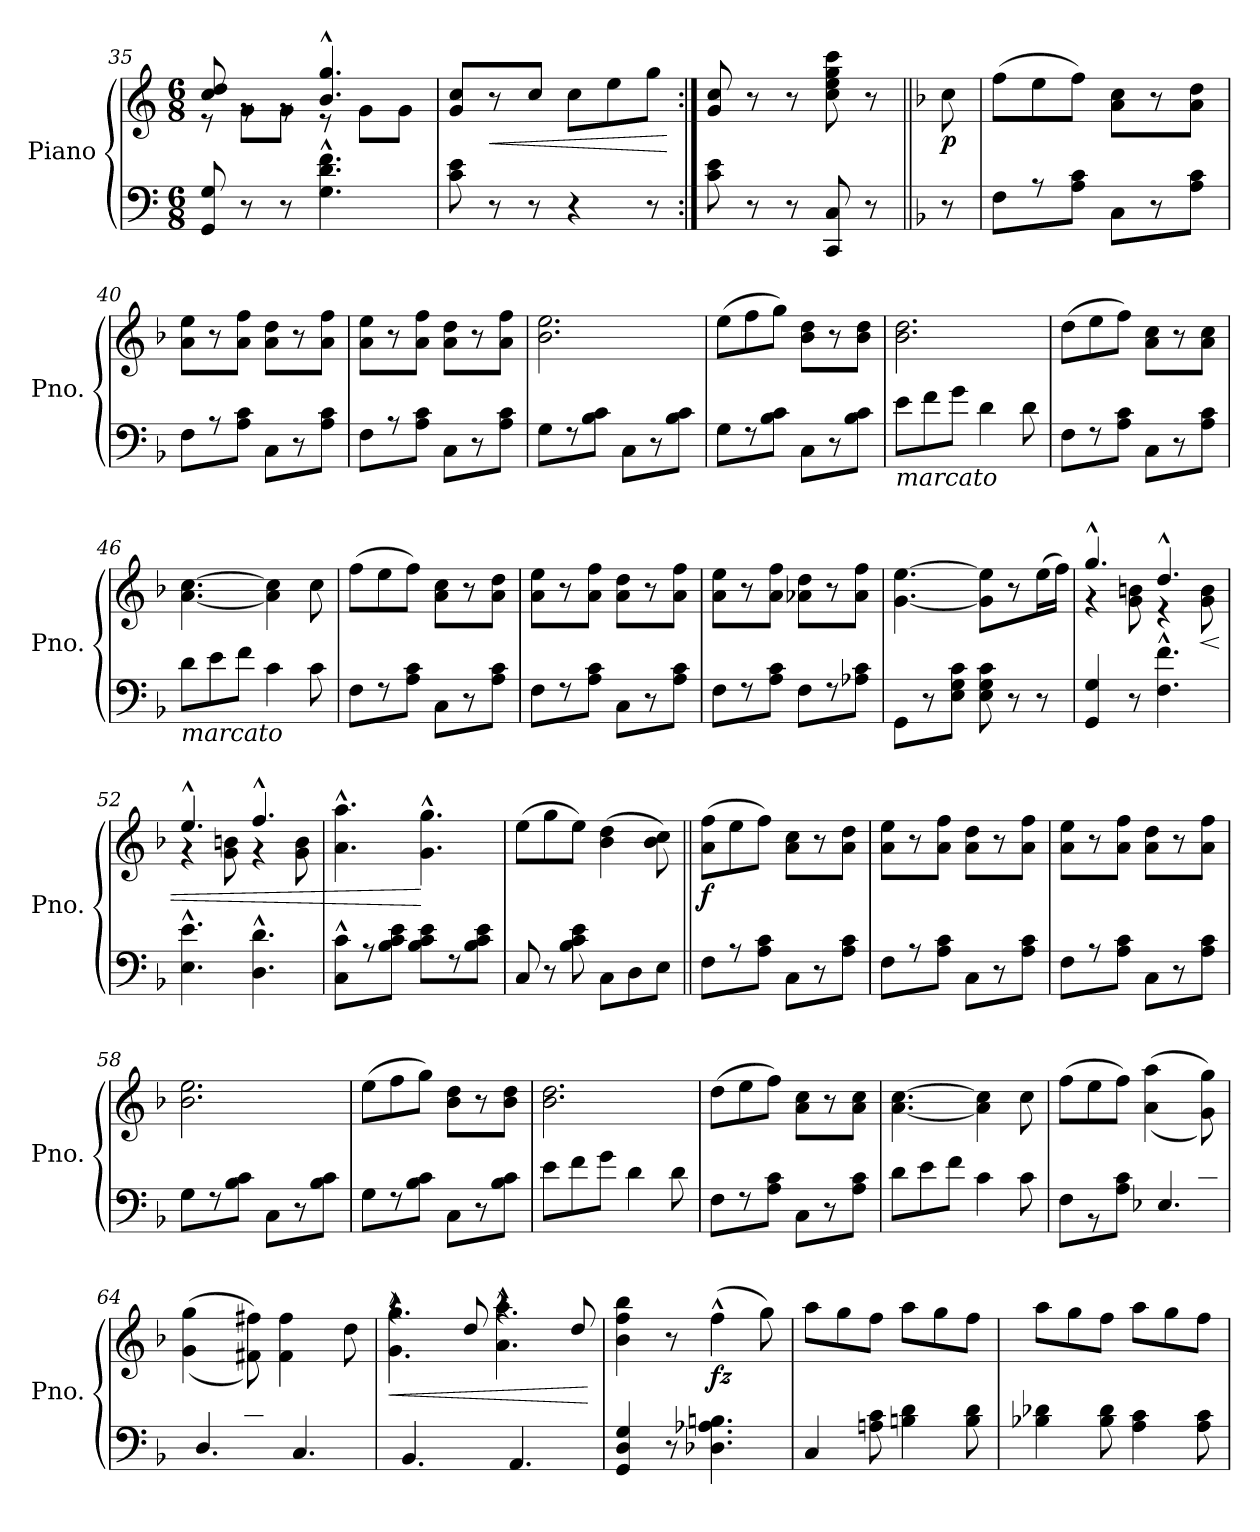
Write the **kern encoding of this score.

**kern	**kern	**dynam
*part1	*part1	*part1
*staff2	*staff1	*staff1/2
*I"Piano	*	*
*I'Pno.	*	*
*clefF4	*clefG2	*
*k[]	*k[]	*
*M6/8	*M6/8	*
=35	=35	=35
*	*^	*
8GG/ 8G/	8cc/ 8dd/	8r	.
8r	8rg	8g\L	.
8r	8rg	8g\J	.
4.G\^^ 4.d\^^ 4.f\^^	4.b/^^ 4.gg/^^	8r	.
.	.	8g\L	.
.	.	8g\J	.
*	*v	*v	*
=36	=36	=36
8c\ 8e\	8g/ 8cc/L	.
!	!	!LO:HP:b
8r	8r	<
8r	8cc/J	.
4r	8cc\L	.
.	8ee\	.
8r	8gg\J	.
.	.	[
=37:|!	=37:|!	=37:|!
8c\ 8e\	8g/ 8cc/	.
8r	8r	.
8r	8r	.
8CC/ 8C/	8cc\ 8ee\ 8gg\ 8ccc\	.
8r	8r	.
!!LO:LB:g=z
=38||	=38||	=38||
*k[b-]	*k[b-]	*
!	!	!LO:DY:b
8r	8cc\	p
=39	=39	=39
8F\L	(>8ff\L	.
8rA	8ee\	.
8A\ 8c\J	8ff\J)	.
8C\L	8a\ 8cc\L	.
8r	8r	.
8A\ 8c\J	8a\ 8dd\J	.
=40	=40	=40
8F\L	8a\ 8ee\L	.
8rA	8r	.
8A\ 8c\J	8a\ 8ff\J	.
8C\L	8a\ 8dd\L	.
8r	8r	.
8A\ 8c\J	8a\ 8ff\J	.
=41	=41	=41
8F\L	8a\ 8ee\L	.
8rA	8r	.
8A\ 8c\J	8a\ 8ff\J	.
8C\L	8a\ 8dd\L	.
8r	8r	.
8A\ 8c\J	8a\ 8ff\J	.
=42	=42	=42
8G\L	2.b-\ 2.ee\	.
8rF	.	.
8B-\ 8c\J	.	.
8C\L	.	.
8r	.	.
8B-\ 8c\J	.	.
=43	=43	=43
8G\L	(>8ee\L	.
8rF	8ff\	.
8B-\ 8c\J	8gg\J)	.
8C\L	8b-\ 8dd\L	.
8r	8r	.
8B-\ 8c\J	8b-\ 8dd\J	.
!!LO:PB:g=z
=44	=44	=44
!LO:TX:b:i:t=marcato	!	!
8e\L	2.b-\ 2.dd\	.
8f\	.	.
8g\J	.	.
4d\	.	.
8d\	.	.
=45	=45	=45
8F\L	(>8dd\L	.
8rF	8ee\	.
8A\ 8c\J	8ff\J)	.
8C\L	8a\ 8cc\L	.
8r	8r	.
8A\ 8c\J	8a\ 8cc\J	.
=46	=46	=46
!LO:TX:b:i:t=marcato	!	!
8d\L	[4.a\ [4.cc\	.
8e\	.	.
8f\J	.	.
4c\	4a\] 4cc\]	.
8c\	8cc\	.
=47	=47	=47
8F\L	(>8ff\L	.
8rF	8ee\	.
8A\ 8c\J	8ff\J)	.
8C\L	8a\ 8cc\L	.
8r	8r	.
8A\ 8c\J	8a\ 8dd\J	.
=48	=48	=48
8F\L	8a\ 8ee\L	.
8rF	8r	.
8A\ 8c\J	8a\ 8ff\J	.
8C\L	8a\ 8dd\L	.
8r	8r	.
8A\ 8c\J	8a\ 8ff\J	.
=49	=49	=49
8F\L	8a\ 8ee\L	.
8rF	8r	.
8A\ 8c\J	8a\ 8ff\J	.
8F\L	8a-X\ 8dd\L	.
8rF	8r	.
8A-X\ 8c\J	8a-\ 8ff\J	.
!!LO:LB:g=z
=50	=50	=50
8GG\L	[4.g\ [4.ee\	.
8r	.	.
8E\ 8G\ 8c\J	.	.
8E\ 8G\ 8c\	8g\] 8ee\]L	.
8r	8r	.
8r	(>16ee\L	.
.	16ff\JJ)	.
=51	=51	=51
*	*^	*
4GG/ 4G/	4.gg^^/	4r	.
8r	.	8g\ 8bn\	.
4.F\^^ 4.f\^^	4.dd^^/	4r	.
!	!	!	!LO:HP:b
.	.	8g\ 8b\	<
=52	=52	=52	=52
4.E\^^ 4.e\^^	4.ee^^/	4r	.
.	.	8g\ 8bn\	.
4.D\^^ 4.d\^^	4.ff^^/	4r	.
.	.	8g\ 8b\	.
*	*v	*v	*
=53	=53	=53
8C\^^ 8c\^^L	4.a\^^ 4.aa\^^	.
8r	.	.
8B-\ 8c\ 8e\J	.	.
8B-\ 8c\ 8e\L	4.g\^^ 4.gg\^^	[
8rF	.	.
8B-\ 8c\ 8e\J	.	.
=54	=54	=54
8C/	(>8ee\L	.
8r	8gg\	.
8B-\ 8c\ 8e\	8ee\J)	.
8C\L	(>4b-\ 4dd\	.
8D\	.	.
8E\J	8b-\ 8cc\)	.
!!LO:LB:g=z
=55||	=55||	=55||
!	!	!LO:DY:b
8F\L	(>8a\ 8ff\L	f
8rA	8ee\	.
8A\ 8c\J	8ff\J)	.
8C\L	8a\ 8cc\L	.
8r	8r	.
8A\ 8c\J	8a\ 8dd\J	.
=56	=56	=56
8F\L	8a\ 8ee\L	.
8rA	8r	.
8A\ 8c\J	8a\ 8ff\J	.
8C\L	8a\ 8dd\L	.
8r	8r	.
8A\ 8c\J	8a\ 8ff\J	.
=57	=57	=57
8F\L	8a\ 8ee\L	.
8rA	8r	.
8A\ 8c\J	8a\ 8ff\J	.
8C\L	8a\ 8dd\L	.
8r	8r	.
8A\ 8c\J	8a\ 8ff\J	.
=58	=58	=58
8G\L	2.b-\ 2.ee\	.
8rF	.	.
8B-\ 8c\J	.	.
8C\L	.	.
8r	.	.
8B-\ 8c\J	.	.
=59	=59	=59
8G\L	(>8ee\L	.
8rF	8ff\	.
8B-\ 8c\J	8gg\J)	.
8C\L	8b-\ 8dd\L	.
8r	8r	.
8B-\ 8c\J	8b-\ 8dd\J	.
=60	=60	=60
8e\L	2.b-\ 2.dd\	.
8f\	.	.
8g\J	.	.
4d\	.	.
8d\	.	.
=61	=61	=61
8F\L	(>8dd\L	.
8rF	8ee\	.
8A\ 8c\J	8ff\J)	.
8C\L	8a\ 8cc\L	.
8r	8r	.
8A\ 8c\J	8a\ 8cc\J	.
!!LO:LB:g=z
=62	=62	=62
8d\L	[4.a\ [4.cc\	.
8e\	.	.
8f\J	.	.
4c\	4a\] 4cc\]	.
8c\	8cc\	.
=63	=63	=63
*^	*	*
8F\L	4.ryy	(>8ff\L	.
8rBB	.	8ee\	.
8A\ 8c\J	.	8ff\J)	.
8E-X\Lyy	4.E-/	(<(>4a\ 4aa\	.
8rBB	.	.	.
8A\ 8c\J	.	8g\ 8gg\))	.
=64	=64	=64	=64
8D\Lyy	4.D/	(<(>4g\ 4gg\	.
8rGG	.	.	.
8A\ 8c\J	.	8f#X\ 8ff#X\))	.
8C\Lyy	4.C/	4f#\ 4ff#\	.
8rGG	.	.	.
8D\ 8F#X\ 8A\J	.	8dd\	.
=65	=65	=65	=65
!	!	!	!LO:HP:b
*	*	*^	*
8BB-\Lyy	4.BB-/	4.g\^^ 4.gg\^^	4raa	<
8rGG	.	.	.	.
8D\ 8G\J	.	.	8dd!/	.
8AA\Lyy	4.AA/	4.a\^^ 4.aa\^^	4raa	.
8rGG	.	.	.	.
8D\ 8F#X\J	.	.	8dd/	.
*v	*v	*	*	*
*	*v	*v	*
.	.	[
!!LO:LB:g=z
=66	=66	=66
4GG/ 4D/ 4G/	4b-\ 4ff!\ 4bb-\	.
8r	8r	.
!	!	!LO:DY:b
4.D-X\ 4.A-X\ 4.Bn\	(>4ff^^\	fz
.	8gg\)	.
=67	=67	=67
4C/	8aa\L	.
.	8gg\	.
8An\ 8c\	8ff\J	.
4Bn\ 4d\	8aa\L	.
.	8gg\	.
8B\ 8d\	8ff\J	.
=68	=68	=68
4B-X\ 4d-X\	8aa\L	.
.	8gg\	.
8B-\ 8d-\	8ff\J	.
4A\ 4c\	8aa\L	.
.	8gg\	.
8A\ 8c\	8ff\J	.
=	=	=
*-	*-	*-
